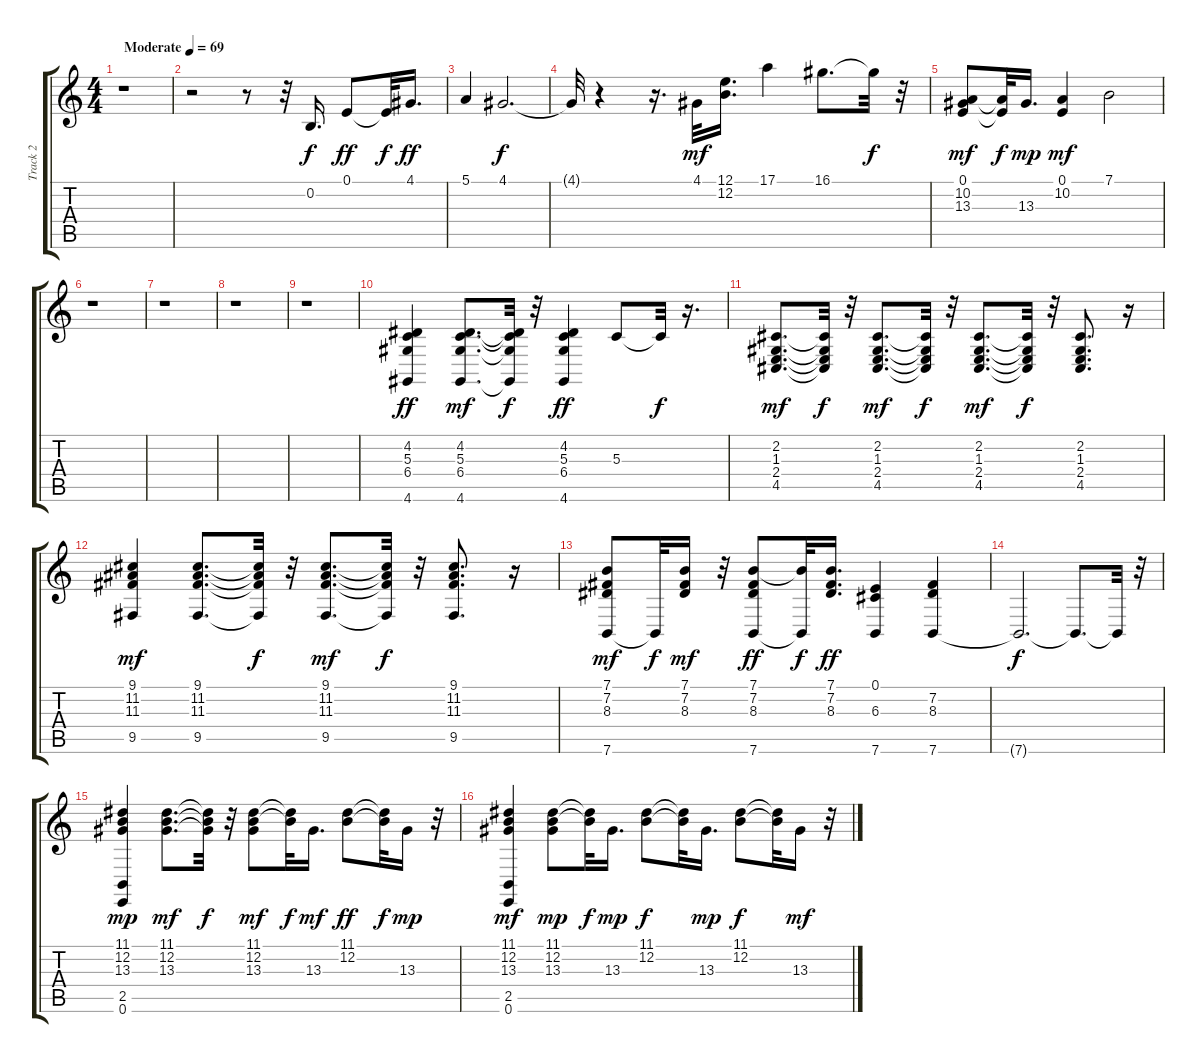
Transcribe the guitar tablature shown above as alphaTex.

\track ("Track 2" "Track 2") {instrument acousticgrandpiano}
\staff {score tabs}
\tuning (E4 B3 G3 D3 A2 E2) {hide}
\ts (4 4)
\tempo (69 "Moderate")
\clef g2
\ks c
r.1{dy f instrument acousticgrandpiano} |
r.2 r.8 r.32 0.2.16{d} 0.1.8{dy ff} 0.1{t}.32{dy f} 4.1.16{d dy ff} |
5.1.4 4.1.2{d dy f} |
4.1{t}.32 r.4 r.16{d} 4.1.32{dy mf} (12.1 12.2).16{d} 17.1.4 16.1.8{d} 16.1{t}.32{dy f} r.32 |
(0.1 10.2 13.3).8{dy mf} (0.1{t} 10.2{t}).32{dy f} 13.3.16{d dy mp} (0.1 10.2).4{dy mf} 7.1.2 |
r.1 |
r.1 |
r.1 |
r.1 |
(4.2 5.3 6.4 4.6).4{dy ff} (4.2 5.3 6.4 4.6).8{d dy mf} (4.2{t} 5.3{t} 6.4{t} 4.6{t}).32{dy f} r.32 (4.2 5.3 6.4 4.6).4{dy ff} 5.3.8 5.3{t}.32{dy f} r.16{d} |
(2.2 1.3 2.4 4.5).8{d dy mf} (2.2{t} 1.3{t} 2.4{t} 4.5{t}).32{dy f} r.32 (2.2 1.3 2.4 4.5).8{d dy mf} (2.2{t} 1.3{t} 2.4{t} 4.5{t}).32{dy f} r.32 (2.2 1.3 2.4 4.5).8{d dy mf} (2.2{t} 1.3{t} 2.4{t} 4.5{t}).32{dy f} r.32 (2.2 1.3 2.4 4.5).8{d} r.16 |
(9.1 11.2 11.3 9.5).4{dy mf} (9.1 11.2 11.3 9.5).8{d} (9.1{t} 11.2{t} 11.3{t} 9.5{t}).32{dy f} r.32 (9.1 11.2 11.3 9.5).8{d dy mf} (9.1{t} 11.2{t} 11.3{t} 9.5{t}).32{dy f} r.32 (9.1 11.2 11.3 9.5).8{d} r.16 |
(7.1 7.2 8.3 7.6).8{dy mf} 7.6{t}.32{dy f} (7.1 7.2 8.3).16{dy mf} r.32 (7.1 7.2 8.3 7.6).8{dy ff} (7.1{t} 7.6{t}).32{dy f} (7.1 7.2 8.3).16{d dy ff} (0.1 6.3 7.6).4 (7.2 8.3 7.6).4 |
7.6{t}.2{d dy f} 7.6{t}.8{d} 7.6{t}.32 r.32 |
(11.1 12.2 13.3 2.5 0.6).4{dy mp} (11.1 12.2 13.3).8{d dy mf} (11.1{t} 12.2{t} 13.3{t}).32{dy f} r.32 (11.1 12.2 13.3).8{dy mf} (11.1{t} 12.2{t}).32{dy f} 13.3.16{d dy mf} (11.1 12.2).8{dy ff} (11.1{t} 12.2{t}).32{dy f} 13.3.16{dy mp} r.32 |
(11.1 12.2 13.3 2.5 0.6).4{dy mf} (11.1 12.2 13.3).8{dy mp} (11.1{t} 12.2{t}).32{dy f} 13.3.16{d dy mp} (11.1 12.2).8{dy f} (11.1{t} 12.2{t}).32 13.3.16{d dy mp} (11.1 12.2).8{dy f} (11.1{t} 12.2{t}).32 13.3.16{dy mf} r.32
